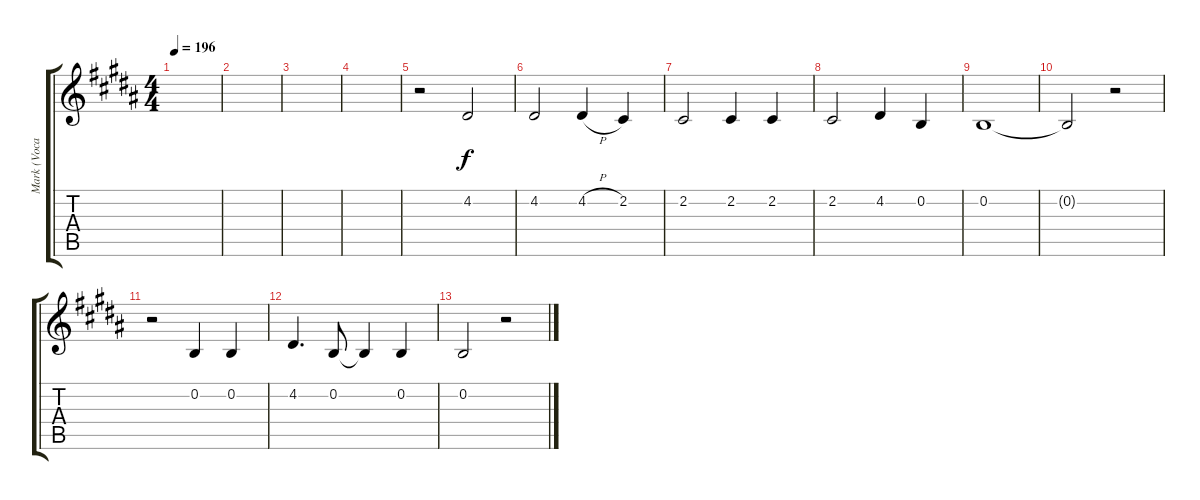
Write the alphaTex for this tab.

\track ("Mark (Vocal)" "Mark (Voca") {instrument lead2sawtooth}
\staff {score tabs}
\tuning (E4 B3 G3 D3 A2 E2) {hide}
\ts (4 4)
\tempo 196
\clef g2
\ks b
|
|
|
|
r.2 4.2.2 |
4.2.2 4.2{h}.4 2.2.4 |
2.2.2 2.2.4 2.2.4 |
2.2.2 4.2.4 0.2.4 |
0.2.1 |
0.2{t}.2 r.2 |
r.2 0.2.4 0.2.4 |
4.2.4{d} 0.2.8 0.2{t}.4 0.2.4 |
0.2.2 r.2
